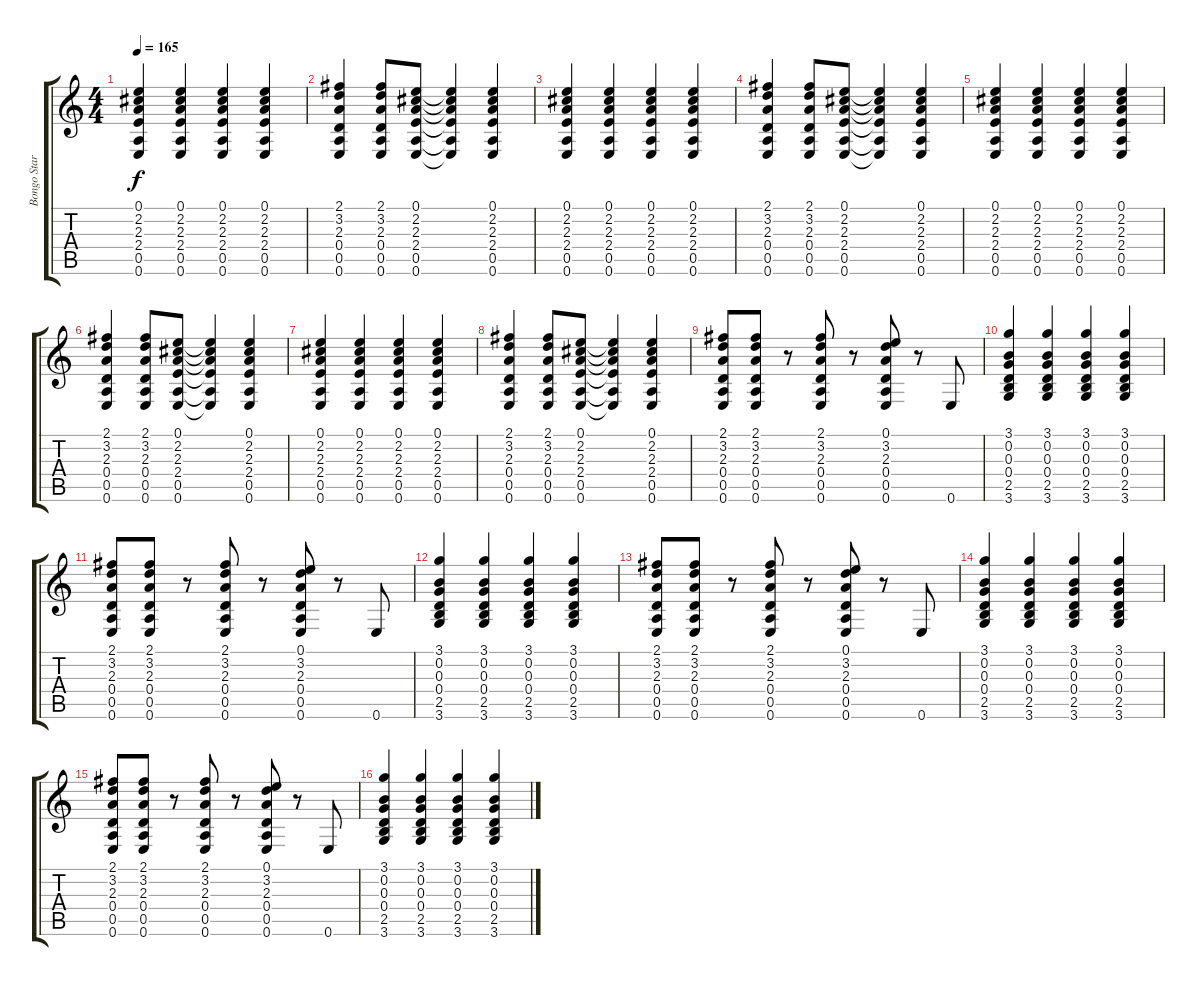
\track ("Bongo Starr" "Bongo Star") {instrument overdrivenguitar}
\staff {score tabs}
\tuning (E4 B3 G3 D3 A2 E2) {hide}
\ts (4 4)
\tempo 165
\clef g2
\ks c
(0.1 2.2 2.3 2.4 0.5 0.6).4{dy f} (0.1 2.2 2.3 2.4 0.5 0.6).4 (0.1 2.2 2.3 2.4 0.5 0.6).4 (0.1 2.2 2.3 2.4 0.5 0.6).4 |
(2.1 3.2 2.3 0.4 0.5 0.6).4 (2.1 3.2 2.3 0.4 0.5 0.6).8 (0.1 2.2 2.3 2.4 0.5 0.6).8 (0.1{t} 2.2{t} 2.3{t} 2.4{t} 0.5{t} 0.6{t}).4 (0.1 2.2 2.3 2.4 0.5 0.6).4 |
(0.1 2.2 2.3 2.4 0.5 0.6).4 (0.1 2.2 2.3 2.4 0.5 0.6).4 (0.1 2.2 2.3 2.4 0.5 0.6).4 (0.1 2.2 2.3 2.4 0.5 0.6).4 |
(2.1 3.2 2.3 0.4 0.5 0.6).4 (2.1 3.2 2.3 0.4 0.5 0.6).8 (0.1 2.2 2.3 2.4 0.5 0.6).8 (0.1{t} 2.2{t} 2.3{t} 2.4{t} 0.5{t} 0.6{t}).4 (0.1 2.2 2.3 2.4 0.5 0.6).4 |
(0.1 2.2 2.3 2.4 0.5 0.6).4 (0.1 2.2 2.3 2.4 0.5 0.6).4 (0.1 2.2 2.3 2.4 0.5 0.6).4 (0.1 2.2 2.3 2.4 0.5 0.6).4 |
(2.1 3.2 2.3 0.4 0.5 0.6).4 (2.1 3.2 2.3 0.4 0.5 0.6).8 (0.1 2.2 2.3 2.4 0.5 0.6).8 (0.1{t} 2.2{t} 2.3{t} 2.4{t} 0.5{t} 0.6{t}).4 (0.1 2.2 2.3 2.4 0.5 0.6).4 |
(0.1 2.2 2.3 2.4 0.5 0.6).4 (0.1 2.2 2.3 2.4 0.5 0.6).4 (0.1 2.2 2.3 2.4 0.5 0.6).4 (0.1 2.2 2.3 2.4 0.5 0.6).4 |
(2.1 3.2 2.3 0.4 0.5 0.6).4 (2.1 3.2 2.3 0.4 0.5 0.6).8 (0.1 2.2 2.3 2.4 0.5 0.6).8 (0.1{t} 2.2{t} 2.3{t} 2.4{t} 0.5{t} 0.6{t}).4 (0.1 2.2 2.3 2.4 0.5 0.6).4 |
(2.1 3.2 2.3 0.4 0.5 0.6).8 (2.1 3.2 2.3 0.4 0.5 0.6).8 r.8 (2.1 3.2 2.3 0.4 0.5 0.6).8 r.8 (0.1 3.2 2.3 0.4 0.5 0.6).8 r.8 0.6.8 |
(3.1 0.2 0.3 0.4 2.5 3.6).4 (3.1 0.2 0.3 0.4 2.5 3.6).4 (3.1 0.2 0.3 0.4 2.5 3.6).4 (3.1 0.2 0.3 0.4 2.5 3.6).4 |
(2.1 3.2 2.3 0.4 0.5 0.6).8 (2.1 3.2 2.3 0.4 0.5 0.6).8 r.8 (2.1 3.2 2.3 0.4 0.5 0.6).8 r.8 (0.1 3.2 2.3 0.4 0.5 0.6).8 r.8 0.6.8 |
(3.1 0.2 0.3 0.4 2.5 3.6).4 (3.1 0.2 0.3 0.4 2.5 3.6).4 (3.1 0.2 0.3 0.4 2.5 3.6).4 (3.1 0.2 0.3 0.4 2.5 3.6).4 |
(2.1 3.2 2.3 0.4 0.5 0.6).8 (2.1 3.2 2.3 0.4 0.5 0.6).8 r.8 (2.1 3.2 2.3 0.4 0.5 0.6).8 r.8 (0.1 3.2 2.3 0.4 0.5 0.6).8 r.8 0.6.8 |
(3.1 0.2 0.3 0.4 2.5 3.6).4 (3.1 0.2 0.3 0.4 2.5 3.6).4 (3.1 0.2 0.3 0.4 2.5 3.6).4 (3.1 0.2 0.3 0.4 2.5 3.6).4 |
(2.1 3.2 2.3 0.4 0.5 0.6).8 (2.1 3.2 2.3 0.4 0.5 0.6).8 r.8 (2.1 3.2 2.3 0.4 0.5 0.6).8 r.8 (0.1 3.2 2.3 0.4 0.5 0.6).8 r.8 0.6.8 |
(3.1 0.2 0.3 0.4 2.5 3.6).4 (3.1 0.2 0.3 0.4 2.5 3.6).4 (3.1 0.2 0.3 0.4 2.5 3.6).4 (3.1 0.2 0.3 0.4 2.5 3.6).4
